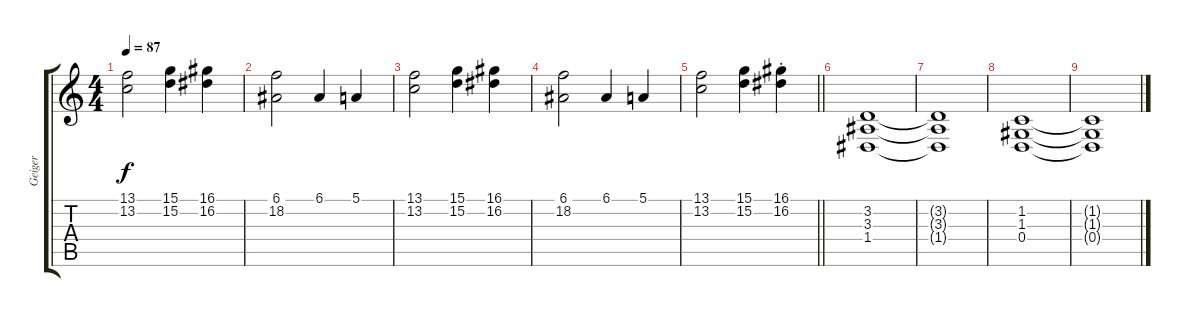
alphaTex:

\track ("Geiger" "Geiger") {instrument stringensemble2 bank 1}
\staff {score tabs}
\tuning (E4 B3 G3 D3 A2 E2) {hide}
\ts (4 4)
\tempo 87
\clef g2
\ks c
(13.1 13.2).2{dy f} (15.1 15.2).4 (16.1 16.2).4 |
(6.1 18.2).2{volume 16} 6.1.4 5.1.4 |
(13.1 13.2).2 (15.1 15.2).4 (16.1 16.2).4 |
(6.1 18.2).2{volume 16} 6.1.4 5.1.4 |
\barLineRight lightlight
(13.1 13.2).2 (15.1 15.2).4 (16.1{st} 16.2{st}).4 |
(3.2 3.3 1.4).1{volume 16} |
(3.2{t} 3.3{t} 1.4{t}).1 |
(1.2 1.3 0.4).1 |
(1.2{t} 1.3{t} 0.4{t}).1
